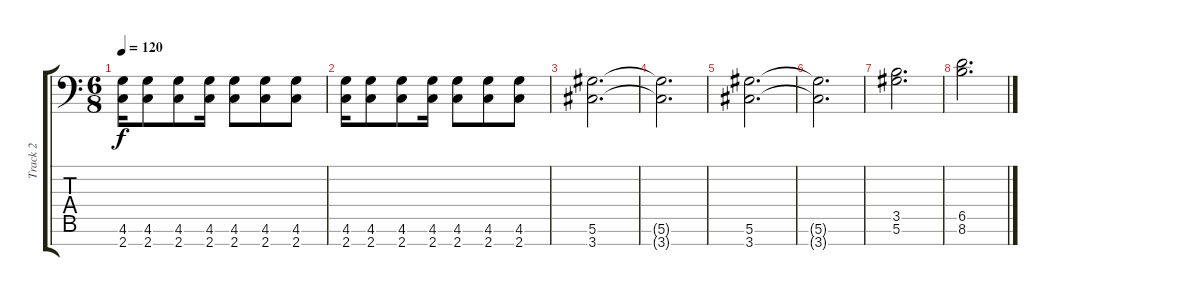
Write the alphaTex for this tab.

\track ("Track 2" "Track 2") {instrument distortionguitar}
\staff {score tabs}
\tuning (Eb4 Bb3 Gb3 Db3 Ab2 Eb2 Bb1) {hide}
\ts (6 8)
\tempo 120
\clef f4
\ks c
(4.6 2.7).16{dy f} (4.6 2.7).8 (4.6 2.7).8 (4.6 2.7).16 (4.6 2.7).8 (4.6 2.7).8 (4.6 2.7).8 |
(4.6 2.7).16 (4.6 2.7).8 (4.6 2.7).8 (4.6 2.7).16 (4.6 2.7).8 (4.6 2.7).8 (4.6 2.7).8 |
(5.6 3.7).2{d} |
(5.6{t} 3.7{t}).2{d} |
(5.6 3.7).2{d} |
(5.6{t} 3.7{t}).2{d} |
(3.5 5.6).2{d} |
(6.5 8.6).2{d}
